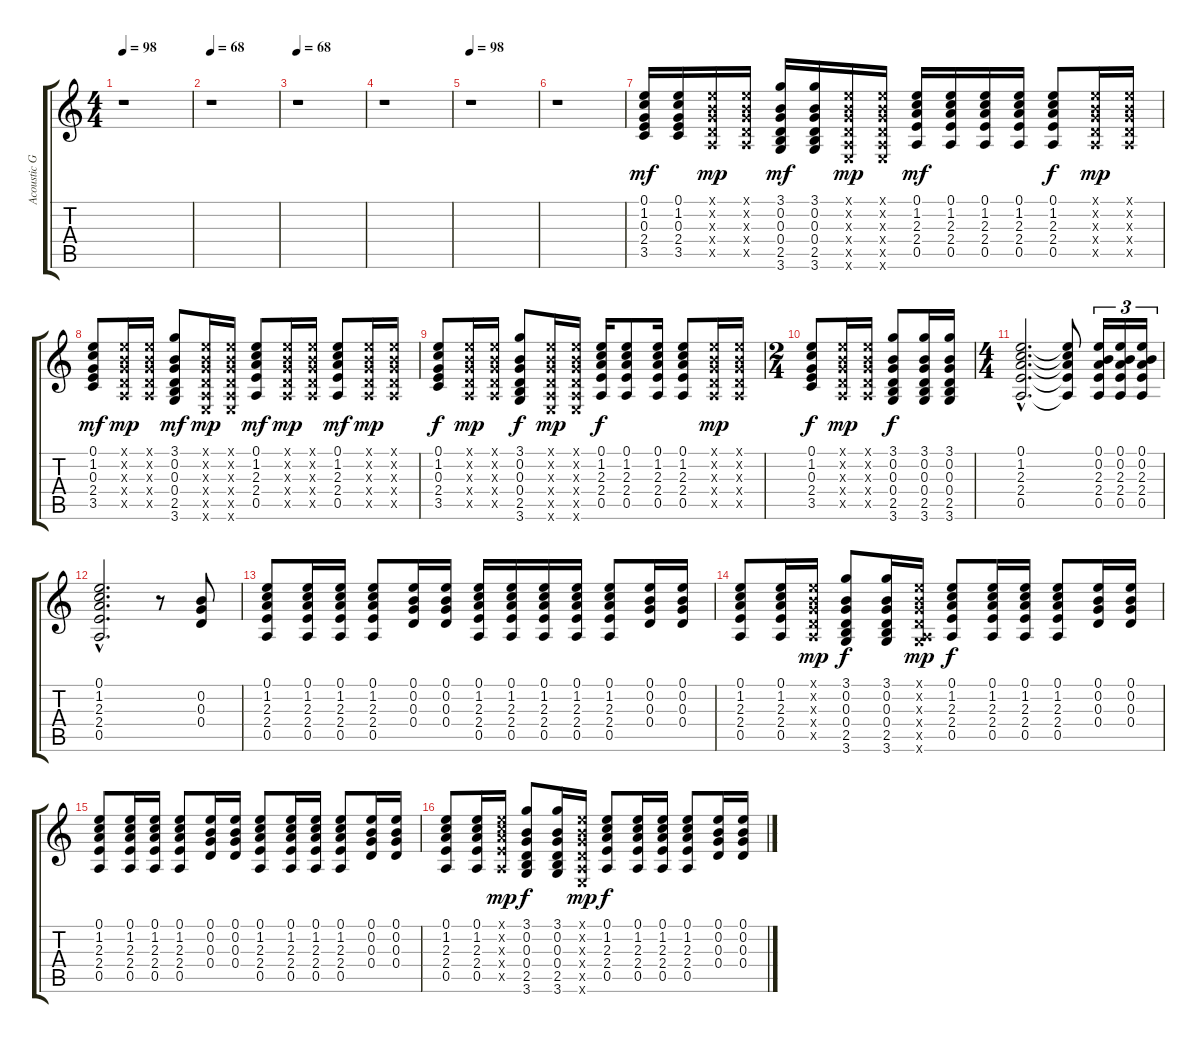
\track ("Acoustic Guitar II" "Acoustic G") {instrument acousticguitarnylon}
\staff {score tabs}
\tuning (E4 B3 G3 D3 A2 E2) {hide}
\ts (4 4)
\tempo 98
\tempo 68
\tempo 98
\clef g2
\ks c
r.1{dy mf instrument acousticguitarnylon} |
\tempo 68
r.1 |
\tempo 68
r.1 |
r.1 |
\tempo 98
r.1 |
r.1 |
(0.1 1.2 0.3 2.4 3.5).16 (0.1 1.2 0.3 2.4 3.5).16 (0.1{x} 0.2{x} 0.3{x} 0.4{x} 0.5{x}).16{dy mp} (0.1{x} 0.2{x} 0.3{x} 0.4{x} 0.5{x}).16 (3.1 0.2 0.3 0.4 2.5 3.6).16{dy mf} (3.1 0.2 0.3 0.4 2.5 3.6).16 (0.1{x} 0.2{x} 0.3{x} 0.4{x} 0.5{x} 0.6{x}).16{dy mp} (0.1{x} 0.2{x} 0.3{x} 0.4{x} 0.5{x} 0.6{x}).16 (0.1 1.2 2.3 2.4 0.5).16{dy mf} (0.1 1.2 2.3 2.4 0.5).16 (0.1 1.2 2.3 2.4 0.5).16 (0.1 1.2 2.3 2.4 0.5).16 (0.1 1.2 2.3 2.4 0.5).8{dy f} (0.1{x} 0.2{x} 0.3{x} 0.4{x} 0.5{x}).16{dy mp} (0.1{x} 0.2{x} 0.3{x} 0.4{x} 0.5{x}).16 |
(0.1 1.2 0.3 2.4 3.5).8{dy mf} (0.1{x} 0.2{x} 0.3{x} 0.4{x} 0.5{x}).16{dy mp} (0.1{x} 0.2{x} 0.3{x} 0.4{x} 0.5{x}).16 (3.1 0.2 0.3 0.4 2.5 3.6).8{dy mf} (0.1{x} 0.2{x} 0.3{x} 0.4{x} 0.5{x} 0.6{x}).16{dy mp} (0.1{x} 0.2{x} 0.3{x} 0.4{x} 0.5{x} 0.6{x}).16 (0.1 1.2 2.3 2.4 0.5).8{dy mf} (0.1{x} 0.2{x} 0.3{x} 0.4{x} 0.5{x}).16{dy mp} (0.1{x} 0.2{x} 0.3{x} 0.4{x} 0.5{x}).16 (0.1 1.2 2.3 2.4 0.5).8{dy mf} (0.1{x} 0.2{x} 0.3{x} 0.4{x} 0.5{x}).16{dy mp} (0.1{x} 0.2{x} 0.3{x} 0.4{x} 0.5{x}).16 |
(0.1 1.2 0.3 2.4 3.5).8{dy f} (0.1{x} 0.2{x} 0.3{x} 0.4{x} 0.5{x}).16{dy mp} (0.1{x} 0.2{x} 0.3{x} 0.4{x} 0.5{x}).16 (3.1 0.2 0.3 0.4 2.5 3.6).8{dy f} (0.1{x} 0.2{x} 0.3{x} 0.4{x} 0.5{x} 0.6{x}).16{dy mp} (0.1{x} 0.2{x} 0.3{x} 0.4{x} 0.5{x} 0.6{x}).16 (0.1 1.2 2.3 2.4 0.5).16{dy f} (0.1 1.2 2.3 2.4 0.5).8 (0.1 1.2 2.3 2.4 0.5).16 (0.1 1.2 2.3 2.4 0.5).8 (0.1{x} 0.2{x} 0.3{x} 0.4{x} 0.5{x}).16{dy mp} (0.1{x} 0.2{x} 0.3{x} 0.4{x} 0.5{x}).16 |
\ts (2 4)
(0.1 1.2 0.3 2.4 3.5).8{dy f} (0.1{x} 0.2{x} 0.3{x} 0.4{x} 0.5{x}).16{dy mp} (0.1{x} 0.2{x} 0.3{x} 0.4{x} 0.5{x}).16 (3.1 0.2 0.3 0.4 2.5 3.6).8{dy f} (3.1 0.2 0.3 0.4 2.5 3.6).16 (3.1 0.2 0.3 0.4 2.5 3.6).16 |
\ts (4 4)
(0.1{hac} 1.2{hac} 2.3{hac} 2.4{hac} 0.5{hac}).2{d} (0.1{t} 1.2{t} 2.3{t} 2.4{t} 0.5{t}).8 (0.1 0.2 2.3 2.4 0.5).16{tu (3 2)} (0.1 0.2 2.3 2.4 0.5).16{tu (3 2)} (0.1 0.2 2.3 2.4 0.5).16{tu (3 2)} |
(0.1{hac} 1.2{hac} 2.3{hac} 2.4{hac} 0.5{hac}).2{d} r.8 (0.2 0.3 0.4).8 |
(0.1 1.2 2.3 2.4 0.5).8 (0.1 1.2 2.3 2.4 0.5).16 (0.1 1.2 2.3 2.4 0.5).16 (0.1 1.2 2.3 2.4 0.5).8 (0.1 0.2 0.3 0.4).16 (0.1 0.2 0.3 0.4).16 (0.1 1.2 2.3 2.4 0.5).16 (0.1 1.2 2.3 2.4 0.5).16 (0.1 1.2 2.3 2.4 0.5).16 (0.1 1.2 2.3 2.4 0.5).16 (0.1 1.2 2.3 2.4 0.5).8 (0.1 0.2 0.3 0.4).16 (0.1 0.2 0.3 0.4).16 |
(0.1 1.2 2.3 2.4 0.5).8 (0.1 1.2 2.3 2.4 0.5).16 (0.1{x} 0.2{x} 0.3{x} 0.4{x} 0.5{x}).16{dy mp} (3.1 0.2 0.3 0.4 2.5 3.6).8{dy f} (3.1 0.2 0.3 0.4 2.5 3.6).16 (0.1{x} 0.2{x} 0.3{x} 0.4{x} 0.5{x} 3.6{x}).16{dy mp} (0.1 1.2 2.3 2.4 0.5).8{dy f} (0.1 1.2 2.3 2.4 0.5).16 (0.1 1.2 2.3 2.4 0.5).16 (0.1 1.2 2.3 2.4 0.5).8 (0.1 0.2 0.3 0.4).16 (0.1 0.2 0.3 0.4).16 |
(0.1 1.2 2.3 2.4 0.5).8 (0.1 1.2 2.3 2.4 0.5).16 (0.1 1.2 2.3 2.4 0.5).16 (0.1 1.2 2.3 2.4 0.5).8 (0.1 0.2 0.3 0.4).16 (0.1 0.2 0.3 0.4).16 (0.1 1.2 2.3 2.4 0.5).8 (0.1 1.2 2.3 2.4 0.5).16 (0.1 1.2 2.3 2.4 0.5).16 (0.1 1.2 2.3 2.4 0.5).8 (0.1 0.2 0.3 0.4).16 (0.1 0.2 0.3 0.4).16 |
(0.1 1.2 2.3 2.4 0.5).8 (0.1 1.2 2.3 2.4 0.5).16 (0.1{x} 1.2{x} 2.3{x} 2.4{x} 0.5{x}).16{dy mp} (3.1 0.2 0.3 0.4 2.5 3.6).8{dy f} (3.1 0.2 0.3 0.4 2.5 3.6).16 (0.1{x} 0.2{x} 0.3{x} 0.4{x} 0.5{x} 0.6{x}).16{dy mp} (0.1 1.2 2.3 2.4 0.5).8{dy f} (0.1 1.2 2.3 2.4 0.5).16 (0.1 1.2 2.3 2.4 0.5).16 (0.1 1.2 2.3 2.4 0.5).8 (0.1 0.2 0.3 0.4).16 (0.1 0.2 0.3 0.4).16
